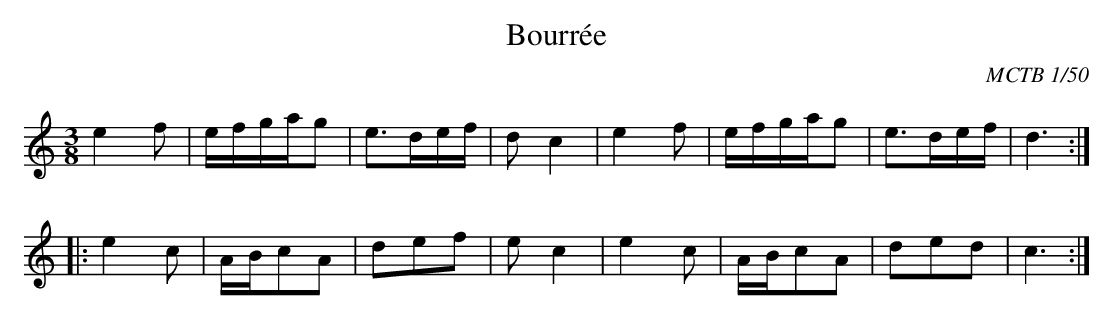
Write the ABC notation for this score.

X:1
T:Bourrée
C:MCTB 1/50
M:3/8
L:1/16
K:C
e4f2|efgag2|e3def|d2c4|\
e4f2|efgag2|e3def|d6:|
|:e4c2|ABc2A2|d2e2f2|e2c4|\
e4c2|ABc2A2|d2e2d2|c6:|
